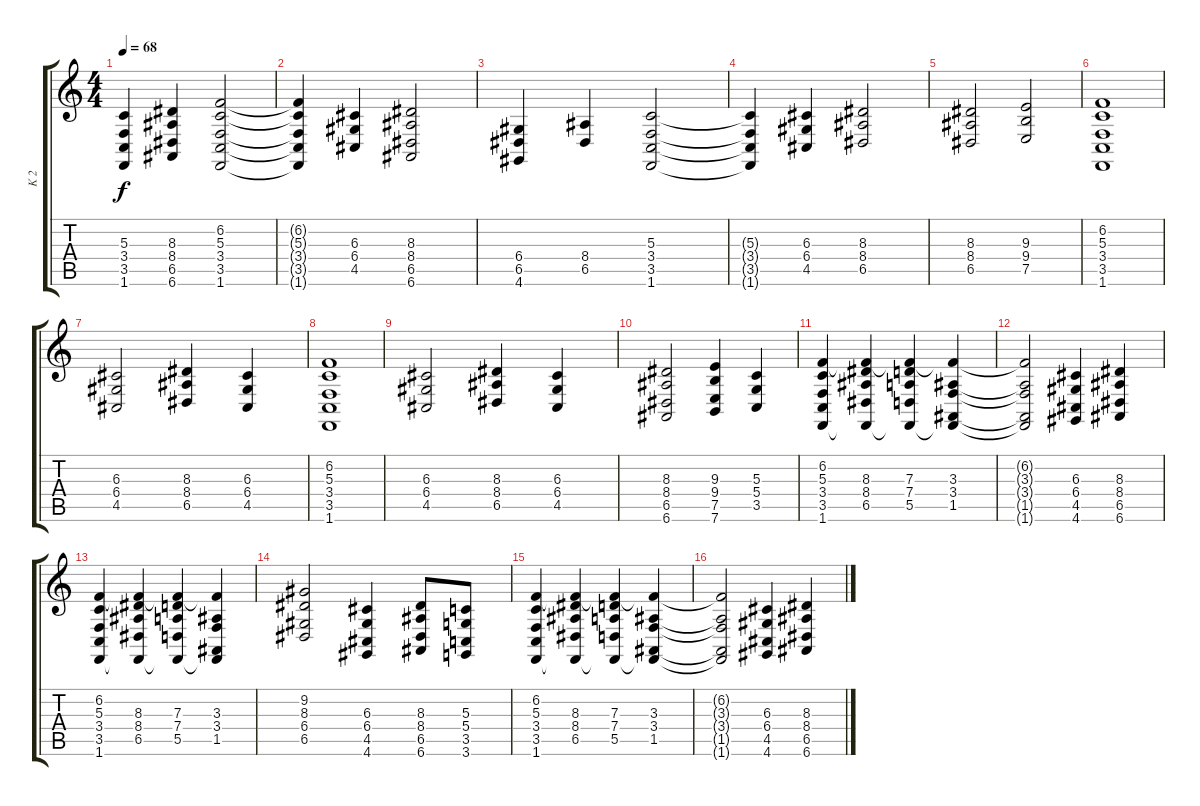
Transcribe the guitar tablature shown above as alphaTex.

\track ("K 2" "K 2") {instrument synthstrings1}
\staff {score tabs}
\tuning (E4 B3 G3 D3 A2 E2) {hide}
\ts (4 4)
\tempo 68
\clef g2
\ks c
(5.3 3.4 3.5 1.6).4{dy f} (8.3 8.4 6.5 6.6).4 (6.2 5.3 3.4 3.5 1.6).2 |
(6.2{t} 5.3{t} 3.4{t} 3.5{t} 1.6{t}).4 (6.3 6.4 4.5).4 (8.3 8.4 6.5 6.6).2 |
(6.4 6.5 4.6).4 (8.4 6.5).4 (5.3 3.4 3.5 1.6).2 |
(5.3{t} 3.4{t} 3.5{t} 1.6{t}).4 (6.3 6.4 4.5).4 (8.3 8.4 6.5).2 |
(8.3 8.4 6.5).2 (9.3 9.4 7.5).2 |
(6.2 5.3 3.4 3.5 1.6).1 |
(6.3 6.4 4.5).2 (8.3 8.4 6.5).4 (6.3 6.4 4.5).4 |
(6.2 5.3 3.4 3.5 1.6).1 |
(6.3 6.4 4.5).2 (8.3 8.4 6.5).4 (6.3 6.4 4.5).4 |
(8.3 8.4 6.5 6.6).2 (9.3 9.4 7.5 7.6).4 (5.3 5.4 3.5).4 |
\section ("" "")
(6.2 5.3 3.4 3.5 1.6).4 (6.2{t} 8.3 8.4 6.5 1.6{t}).4 (6.2{t} 7.3 7.4 5.5 1.6{t}).4 (6.2{t} 3.3 3.4 1.5 1.6{t}).4 |
(6.2{t} 3.3{t} 3.4{t} 1.5{t} 1.6{t}).2 (6.3 6.4 4.5 4.6).4 (8.3 8.4 6.5 6.6).4 |
(6.2 5.3 3.4 3.5 1.6).4 (6.2{t} 8.3 8.4 6.5 1.6{t}).4 (6.2{t} 7.3 7.4 5.5 1.6{t}).4 (6.2{t} 3.3 3.4 1.5 1.6{t}).4 |
(9.2 8.3 6.4 6.5).2 (6.3 6.4 4.5 4.6).4 (8.3 8.4 6.5 6.6).8 (5.3 5.4 3.5 3.6).8 |
(6.2 5.3 3.4 3.5 1.6).4 (6.2{t} 8.3 8.4 6.5 1.6{t}).4 (6.2{t} 7.3 7.4 5.5 1.6{t}).4 (6.2{t} 3.3 3.4 1.5 1.6{t}).4 |
(6.2{t} 3.3{t} 3.4{t} 1.5{t} 1.6{t}).2 (6.3 6.4 4.5 4.6).4 (8.3 8.4 6.5 6.6).4
